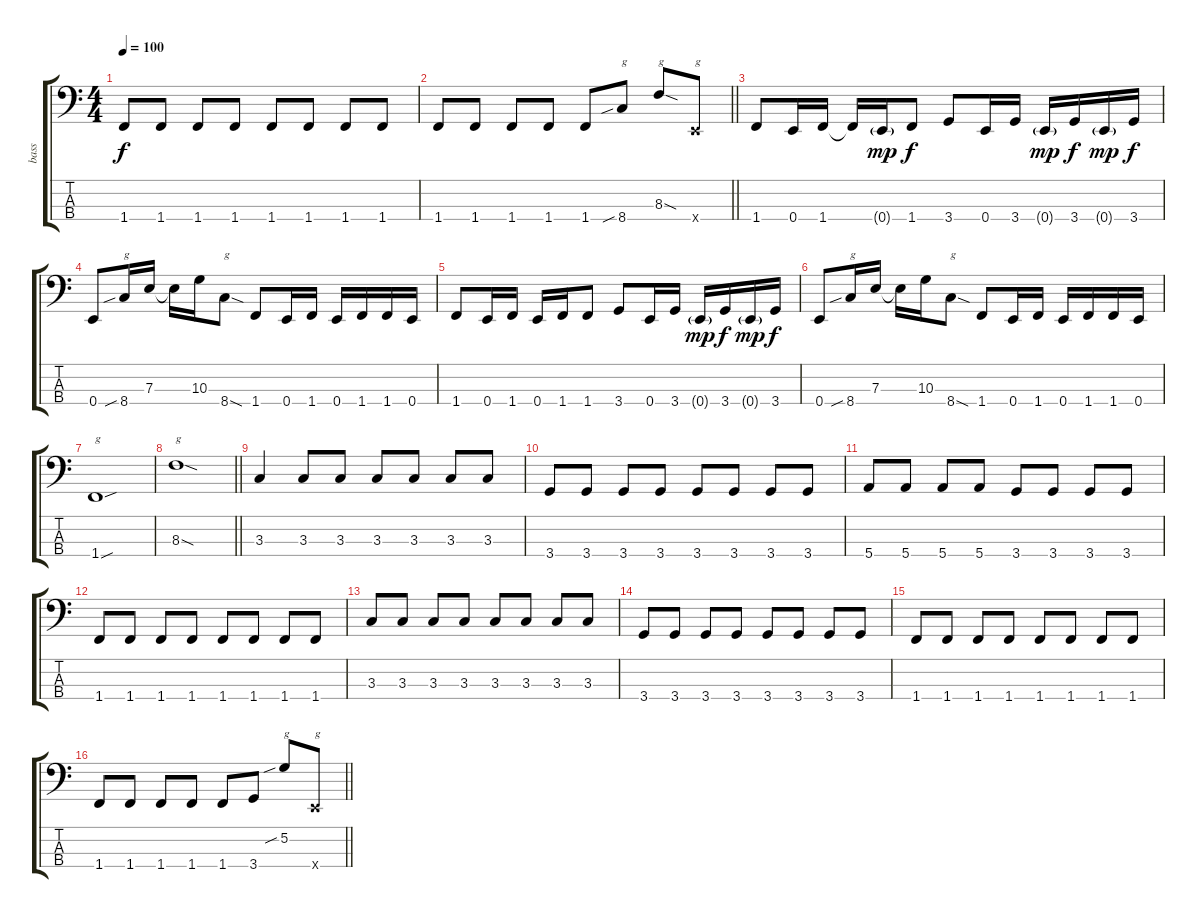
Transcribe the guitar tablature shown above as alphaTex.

\track ("bass" "bass") {instrument electricbasspick}
\staff {score tabs}
\tuning (G2 D2 A1 E1) {hide}
\ts (4 4)
\tempo 100
\clef f4
\ks c
1.4.8{dy f} 1.4.8 1.4.8 1.4.8 1.4.8 1.4.8 1.4.8 1.4.8 |
\barLineRight lightlight
1.4.8 1.4.8 1.4.8 1.4.8 1.4.8 8.4{sib}.8{txt "g"} 8.3{sod}.8{txt "g"} 0.4{x}.8{txt "g"} |
1.4.8 0.4.16 1.4.16 1.4{t}.16 0.4{g}.16{dy mp} 1.4.8{dy f} 3.4.8 0.4.16 3.4.16 0.4{g}.16{dy mp} 3.4.16{dy f} 0.4{g}.16{dy mp} 3.4.16{dy f} |
0.4.8 8.4{sib}.16{txt "g"} 7.3.16 7.3{t}.16 10.3.16 8.4{sod}.8{txt "g"} 1.4.8 0.4.16 1.4.16 0.4.16 1.4.16 1.4.16 0.4.16 |
1.4.8 0.4.16 1.4.16 0.4.16 1.4.16 1.4.8 3.4.8 0.4.16 3.4.16 0.4{g}.16{dy mp} 3.4.16{dy f} 0.4{g}.16{dy mp} 3.4.16{dy f} |
0.4.8 8.4{sib}.16{txt "g"} 7.3.16 7.3{t}.16 10.3.16 8.4{sod}.8{txt "g"} 1.4.8 0.4.16 1.4.16 0.4.16 1.4.16 1.4.16 0.4.16 |
1.4{sou}.1{txt "g"} |
\barLineRight lightlight
8.3{sod}.1{txt "g"} |
3.3.4 3.3.8 3.3.8 3.3.8 3.3.8 3.3.8 3.3.8 |
3.4.8 3.4.8 3.4.8 3.4.8 3.4.8 3.4.8 3.4.8 3.4.8 |
5.4.8 5.4.8 5.4.8 5.4.8 3.4.8 3.4.8 3.4.8 3.4.8 |
1.4.8 1.4.8 1.4.8 1.4.8 1.4.8 1.4.8 1.4.8 1.4.8 |
3.3.8 3.3.8 3.3.8 3.3.8 3.3.8 3.3.8 3.3.8 3.3.8 |
3.4.8 3.4.8 3.4.8 3.4.8 3.4.8 3.4.8 3.4.8 3.4.8 |
1.4.8 1.4.8 1.4.8 1.4.8 1.4.8 1.4.8 1.4.8 1.4.8 |
\barLineRight lightlight
1.4.8 1.4.8 1.4.8 1.4.8 1.4.8 3.4.8 5.2{sib}.8{txt "g"} 0.4{x}.8{txt "g"}
